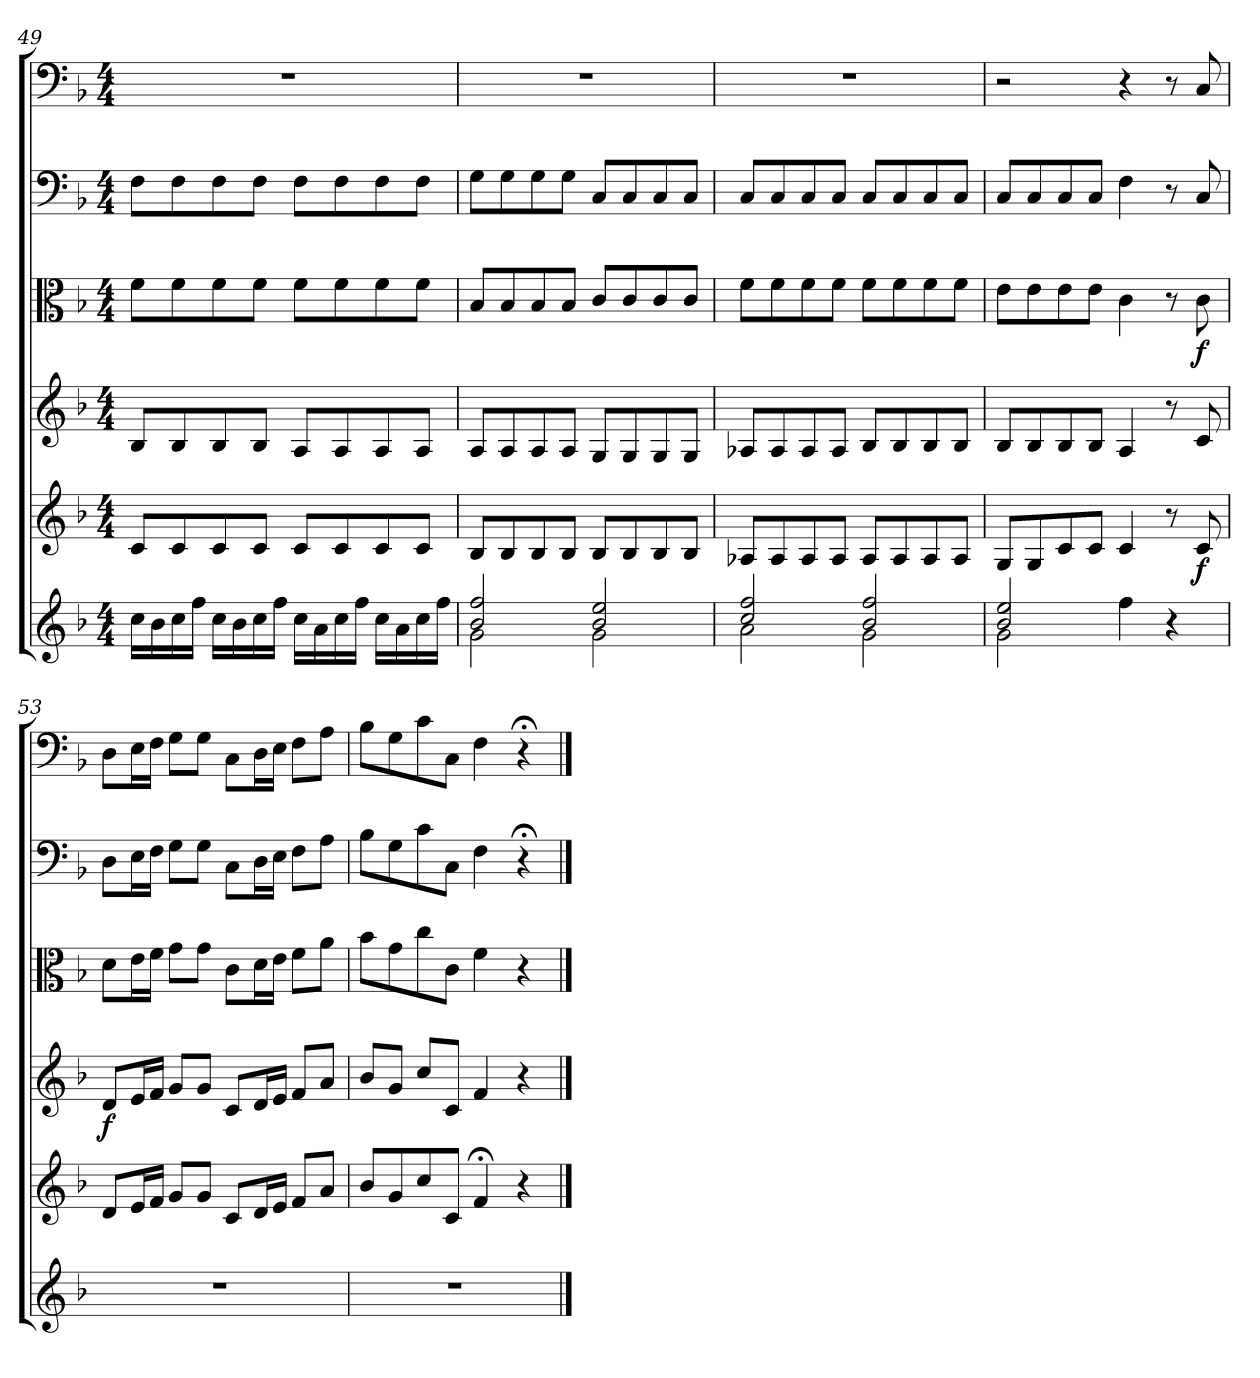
**kern	**kern	**dynam	**kern	**dynam	**kern	**dynam	**kern	**kern
*part6	*part5	*part5	*part4	*part4	*part3	*part3	*part2	*part1
*staff6	*staff5	*staff5	*staff4	*staff4	*staff3	*staff3	*staff2	*staff1
*clefG2	*clefG2	*	*clefG2	*	*clefC3	*	*clefF4	*clefF4
*k[b-]	*k[b-]	*	*k[b-]	*	*k[b-]	*	*k[b-]	*k[b-]
*F:	*F:	*	*F:	*	*F:	*	*F:	*F:
*M4/4	*M4/4	*	*M4/4	*	*M4/4	*	*M4/4	*M4/4
=49	=49	=49	=49	=49	=49	=49	=49	=49
16cc\LL	8c/L	.	8B-/L	.	8f\L	.	8F\L	1r
16b-\	.	.	.	.	.	.	.	.
16cc\	8c/	.	8B-/	.	8f\	.	8F\	.
16ff\JJ	.	.	.	.	.	.	.	.
16cc\LL	8c/	.	8B-/	.	8f\	.	8F\	.
16b-\	.	.	.	.	.	.	.	.
16cc\	8c/J	.	8B-/J	.	8f\J	.	8F\J	.
16ff\JJ	.	.	.	.	.	.	.	.
16cc\LL	8c/L	.	8A/L	.	8f\L	.	8F\L	.
16a\	.	.	.	.	.	.	.	.
16cc\	8c/	.	8A/	.	8f\	.	8F\	.
16ff\JJ	.	.	.	.	.	.	.	.
16cc\LL	8c/	.	8A/	.	8f\	.	8F\	.
16a\	.	.	.	.	.	.	.	.
16cc\	8c/J	.	8A/J	.	8f\J	.	8F\J	.
16ff\JJ	.	.	.	.	.	.	.	.
=50	=50	=50	=50	=50	=50	=50	=50	=50
*^	*	*	*	*	*	*	*	*
2b-/ 2ff/	2g\	8B-/L	.	8A/L	.	8B-/L	.	8G\L	1r
.	.	8B-/	.	8A/	.	8B-/	.	8G\	.
.	.	8B-/	.	8A/	.	8B-/	.	8G\	.
.	.	8B-/J	.	8A/J	.	8B-/J	.	8G\J	.
2b-/ 2ee/	2g\	8B-/L	.	8G/L	.	8c/L	.	8C/L	.
.	.	8B-/	.	8G/	.	8c/	.	8C/	.
.	.	8B-/	.	8G/	.	8c/	.	8C/	.
.	.	8B-/J	.	8G/J	.	8c/J	.	8C/J	.
=51	=51	=51	=51	=51	=51	=51	=51	=51	=51
2cc/ 2ff/	2a\	8A-X/L	.	8A-X/L	.	8f\L	.	8C/L	1r
.	.	8A-/	.	8A-/	.	8f\	.	8C/	.
.	.	8A-/	.	8A-/	.	8f\	.	8C/	.
.	.	8A-/J	.	8A-/J	.	8f\J	.	8C/J	.
2b-/ 2ff/	2g\	8A-/L	.	8B-/L	.	8f\L	.	8C/L	.
.	.	8A-/	.	8B-/	.	8f\	.	8C/	.
.	.	8A-/	.	8B-/	.	8f\	.	8C/	.
.	.	8A-/J	.	8B-/J	.	8f\J	.	8C/J	.
=52	=52	=52	=52	=52	=52	=52	=52	=52	=52
2b-/ 2ee/	2g\	8G/L	.	8B-/L	.	8e\L	.	8C/L	2r
.	.	8G/	.	8B-/	.	8e\	.	8C/	.
.	.	8c/	.	8B-/	.	8e\	.	8C/	.
.	.	8c/J	.	8B-/J	.	8e\J	.	8C/J	.
2ryy	4ff\	4c/	.	4A/	.	4c\	.	4F\	4r
.	4r	8r	.	8r	.	8r	.	8r	8r
.	.	8c/	f	8c/	.	8c\	f	8C/	8C/
*v	*v	*	*	*	*	*	*	*	*
=53	=53	=53	=53	=53	=53	=53	=53	=53
1r	8d/L	.	8d/L	f	8d\L	.	8D\L	8D\L
.	16e/L	.	16e/L	.	16e\L	.	16E\L	16E\L
.	16f/JJ	.	16f/JJ	.	16f\JJ	.	16F\JJ	16F\JJ
.	8g/L	.	8g/L	.	8g\L	.	8G\L	8G\L
.	8g/J	.	8g/J	.	8g\J	.	8G\J	8G\J
.	8c/L	.	8c/L	.	8c\L	.	8C\L	8C\L
.	16d/L	.	16d/L	.	16d\L	.	16D\L	16D\L
.	16e/JJ	.	16e/JJ	.	16e\JJ	.	16E\JJ	16E\JJ
.	8f/L	.	8f/L	.	8f\L	.	8F\L	8F\L
.	8a/J	.	8a/J	.	8a\J	.	8A\J	8A\J
=54	=54	=54	=54	=54	=54	=54	=54	=54
1r	8b-/L	.	8b-/L	.	8b-\L	.	8B-\L	8B-\L
.	8g/	.	8g/J	.	8g\	.	8G\	8G\
.	8cc/	.	8cc/L	.	8cc\	.	8c\	8c\
.	8c/J	.	8c/J	.	8c\J	.	8C\J	8C\J
.	4f;</	.	4f/	.	4f\	.	4F\	4F\
.	4r	.	4r	.	4r	.	4r;<	4r;<
==	==	==	==	==	==	==	==	==
*-	*-	*-	*-	*-	*-	*-	*-	*-
